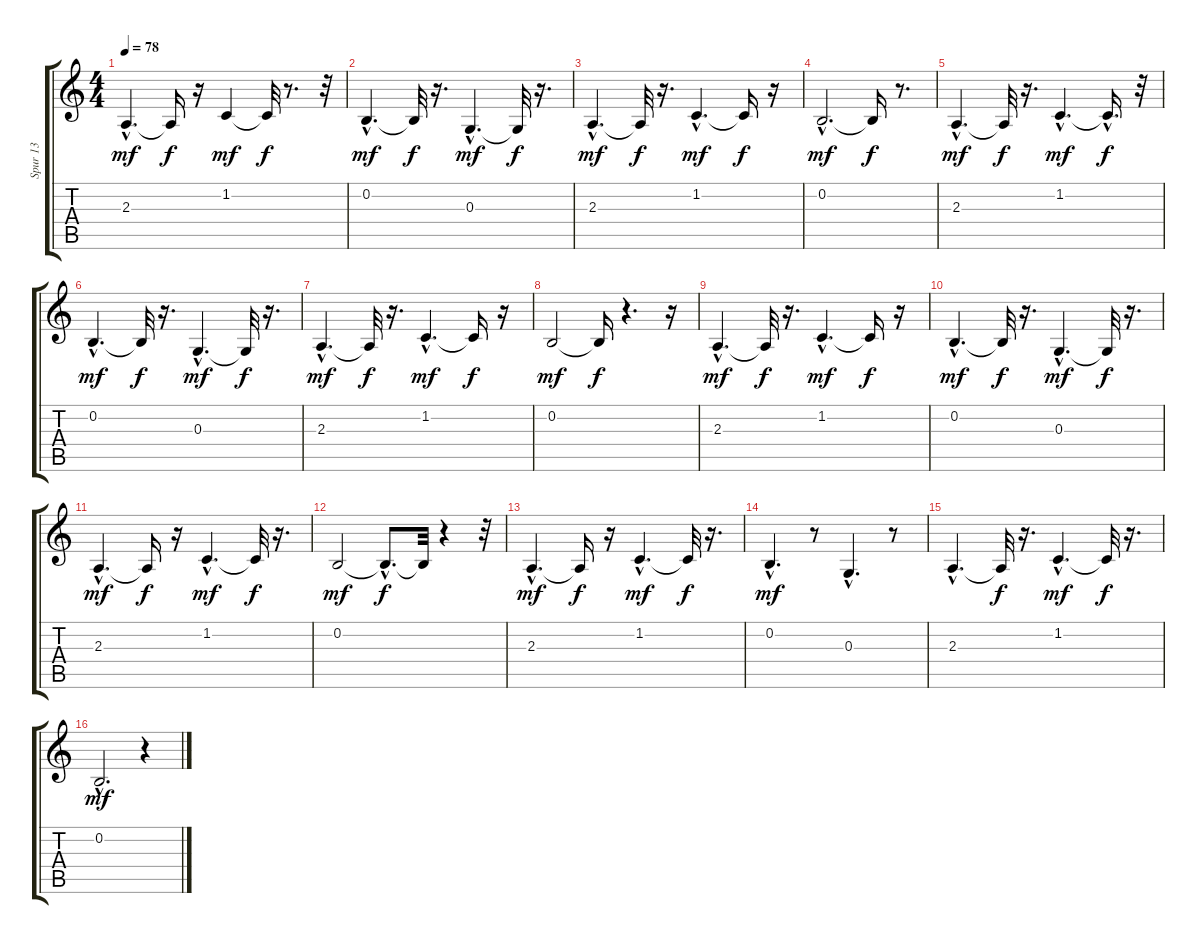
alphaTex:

\track ("Spur 13" "Spur 13") {instrument marimba}
\staff {score tabs}
\tuning (E4 B3 G3 D3 A2 E2) {hide}
\ts (4 4)
\tempo 78
\clef g2
\ks c
2.3{hac}.4{d dy mf} 2.3{t}.16{dy f} r.16 1.2.4{dy mf} 1.2{t}.32{dy f} r.8{d} r.32 |
0.2{hac}.4{d dy mf} 0.2{t}.32{dy f} r.16{d} 0.3{hac}.4{d dy mf} 0.3{t}.32{dy f} r.16{d} |
2.3{hac}.4{d dy mf} 2.3{t}.32{dy f} r.16{d} 1.2{hac}.4{d dy mf} 1.2{t}.16{dy f} r.16 |
0.2{hac}.2{d dy mf} 0.2{t}.16{dy f} r.8{d} |
2.3{hac}.4{d dy mf} 2.3{t}.32{dy f} r.16{d} 1.2{hac}.4{d dy mf} 1.2{hac t}.16{d dy f} r.32 |
0.2{hac}.4{d dy mf} 0.2{t}.32{dy f} r.16{d} 0.3{hac}.4{d dy mf} 0.3{t}.32{dy f} r.16{d} |
2.3{hac}.4{d dy mf} 2.3{t}.32{dy f} r.16{d} 1.2{hac}.4{d dy mf} 1.2{t}.16{dy f} r.16 |
0.2.2{dy mf} 0.2{t}.16{dy f} r.4{d} r.16 |
2.3{hac}.4{d dy mf} 2.3{t}.32{dy f} r.16{d} 1.2{hac}.4{d dy mf} 1.2{t}.16{dy f} r.16 |
0.2{hac}.4{d dy mf} 0.2{t}.32{dy f} r.16{d} 0.3{hac}.4{d dy mf} 0.3{t}.32{dy f} r.16{d} |
2.3{hac}.4{d dy mf} 2.3{t}.16{dy f} r.16 1.2{hac}.4{d dy mf} 1.2{t}.32{dy f} r.16{d} |
0.2.2{dy mf} 0.2{hac t}.8{d dy f} 0.2{t}.32 r.4 r.32 |
2.3{hac}.4{d dy mf} 2.3{t}.16{dy f} r.16 1.2{hac}.4{d dy mf} 1.2{t}.32{dy f} r.16{d} |
0.2{hac}.4{d dy mf} r.8 0.3{hac}.4{d} r.8 |
2.3{hac}.4{d} 2.3{t}.32{dy f} r.16{d} 1.2{hac}.4{d dy mf} 1.2{t}.32{dy f} r.16{d} |
0.2{hac}.2{d dy mf} r.4
